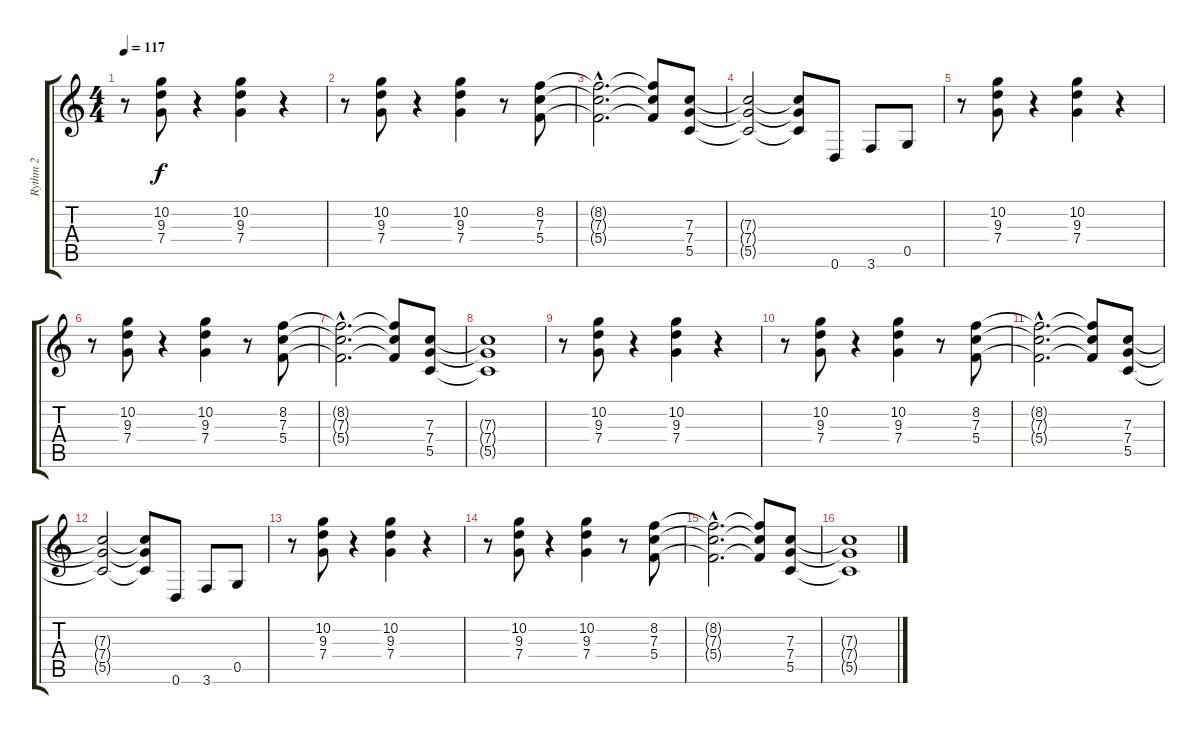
\track ("Rythm 2" "Rythm 2") {instrument overdrivenguitar}
\staff {score tabs}
\tuning (D4 A3 F3 C3 G2 D2) {hide}
\ts (4 4)
\tempo 117
\clef g2
\ks c
r.8{dy fff} (10.2 9.3 7.4).8{dy f} r.4 (10.2 9.3 7.4).4 r.4 |
r.8 (10.2 9.3 7.4).8 r.4 (10.2 9.3 7.4).4 r.8 (8.2 7.3 5.4).8 |
(8.2{hac t} 7.3{hac t} 5.4{hac t}).2{d} (8.2{t} 7.3{t} 5.4{t}).8 (7.3 7.4 5.5).8 |
(7.3{t} 7.4{t} 5.5{t}).2 (7.3{t} 7.4{t} 5.5{t}).8 0.6.8 3.6.8 0.5.8 |
r.8 (10.2 9.3 7.4).8 r.4 (10.2 9.3 7.4).4 r.4 |
r.8 (10.2 9.3 7.4).8 r.4 (10.2 9.3 7.4).4 r.8 (8.2 7.3 5.4).8 |
(8.2{hac t} 7.3{hac t} 5.4{hac t}).2{d} (8.2{t} 7.3{t} 5.4{t}).8 (7.3 7.4 5.5).8 |
(7.3{t} 7.4{t} 5.5{t}).1 |
r.8 (10.2 9.3 7.4).8 r.4 (10.2 9.3 7.4).4 r.4 |
r.8 (10.2 9.3 7.4).8 r.4 (10.2 9.3 7.4).4 r.8 (8.2 7.3 5.4).8 |
(8.2{hac t} 7.3{hac t} 5.4{hac t}).2{d} (8.2{t} 7.3{t} 5.4{t}).8 (7.3 7.4 5.5).8 |
(7.3{t} 7.4{t} 5.5{t}).2 (7.3{t} 7.4{t} 5.5{t}).8 0.6.8 3.6.8 0.5.8 |
r.8 (10.2 9.3 7.4).8 r.4 (10.2 9.3 7.4).4 r.4 |
r.8 (10.2 9.3 7.4).8 r.4 (10.2 9.3 7.4).4 r.8 (8.2 7.3 5.4).8 |
(8.2{hac t} 7.3{hac t} 5.4{hac t}).2{d} (8.2{t} 7.3{t} 5.4{t}).8 (7.3 7.4 5.5).8 |
(7.3{t} 7.4{t} 5.5{t}).1
